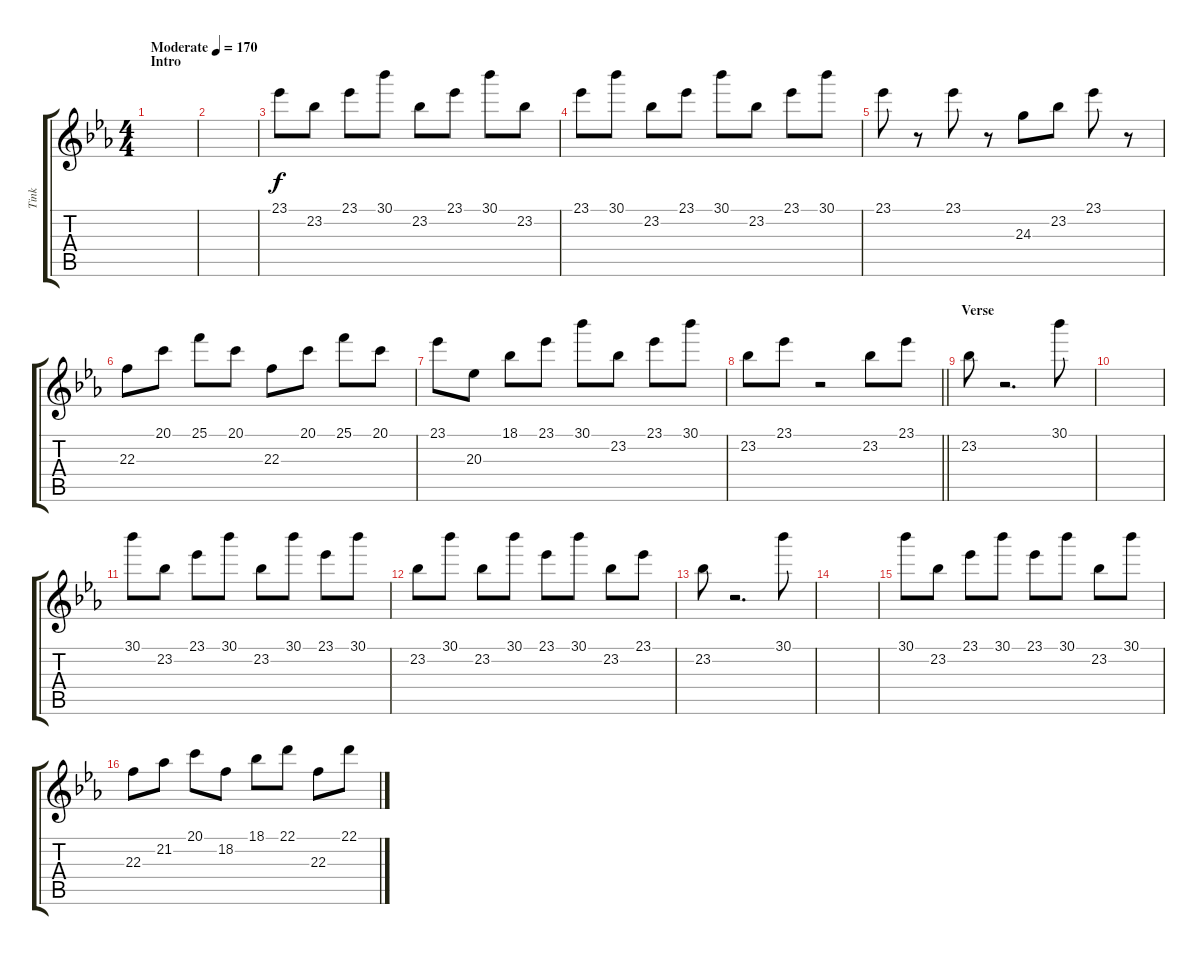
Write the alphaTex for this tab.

\track ("Tink" "Tink") {instrument musicbox}
\staff {score tabs}
\tuning (E4 B3 G3 D3 A2 E2) {hide}
\ts (4 4)
\section ("" "Intro")
\tempo (170 "Moderate")
\clef g2
\ks eb
|
|
23.1.8 23.2.8 23.1.8 30.1.8 23.2.8 23.1.8 30.1.8 23.2.8 |
23.1.8 30.1.8 23.2.8 23.1.8 30.1.8 23.2.8 23.1.8 30.1.8 |
23.1.8 r.8 23.1.8 r.8 24.3.8 23.2.8 23.1.8 r.8 |
22.3.8 20.1.8 25.1.8 20.1.8 22.3.8 20.1.8 25.1.8 20.1.8 |
23.1.8 20.3.8 18.1.8 23.1.8 30.1.8 23.2.8 23.1.8 30.1.8 |
\barLineRight lightlight
23.2.8 23.1.8 r.2 23.2.8 23.1.8 |
\section ("" "Verse")
23.2.8 r.2{d} 30.1.8 |
|
30.1.8 23.2.8 23.1.8 30.1.8 23.2.8 30.1.8 23.1.8 30.1.8 |
23.2.8 30.1.8 23.2.8 30.1.8 23.1.8 30.1.8 23.2.8 23.1.8 |
23.2.8 r.2{d} 30.1.8 |
|
30.1.8 23.2.8 23.1.8 30.1.8 23.1.8 30.1.8 23.2.8 30.1.8 |
22.3.8 21.2.8 20.1.8 18.2.8 18.1.8 22.1.8 22.3.8 22.1.8
